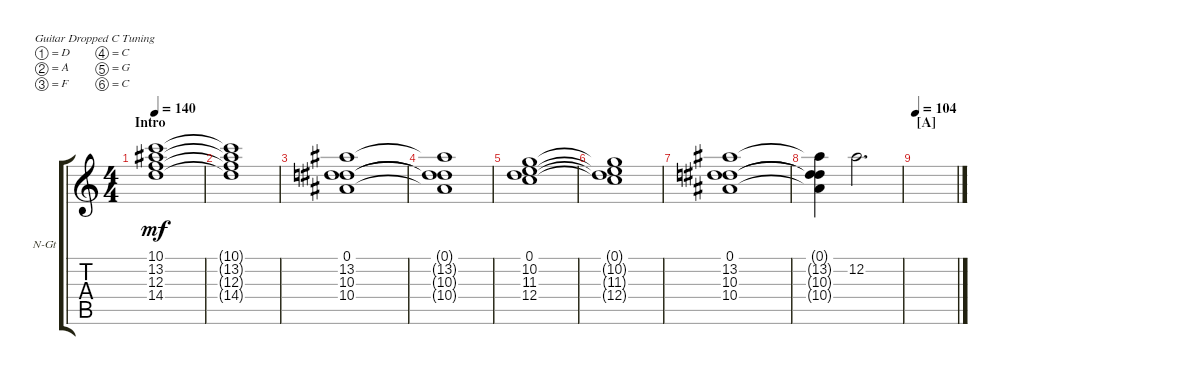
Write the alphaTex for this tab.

\bracketExtendMode groupsimilarinstruments
\firstSystemTrackNameOrientation horizontal
\otherSystemsTrackNameOrientation horizontal
\track ("Clean 1" "N-Gt") {instrument acousticguitarnylon}
\staff {score tabs}
\tuning (D4 A3 F3 C3 G2 C2)
\ts (4 4)
\beaming (8 2 2 2 2)
\section ("" "Intro")
\tempo 140
\clef g2
\ks c
(14.4 12.3 13.2 10.1).1{dy mf instrument acousticguitarnylon} |
(14.4{t} 12.3{t} 13.2{t} 10.1{t}).1 |
(10.4 10.3 13.2 0.1).1 |
(10.4{t} 10.3{t} 13.2{t} 0.1{t}).1 |
(12.4 11.3 10.2 0.1).1 |
(12.4{t} 11.3{t} 10.2{t} 0.1{t}).1 |
(10.4 10.3 13.2 0.1).1 |
(0.1{t} 13.2{t} 10.3{t} 10.4{t}).4 12.2.2{d} |
\section ("A" "")
\tempo 104
\scale
0.485477 |
\scale
0.257261 |
\scale
0.257261 |
\scale
0.333333 |
\scale
0.333333 |
\scale
0.333333 |
\scale
0.333333 |
\scale
0.333333
